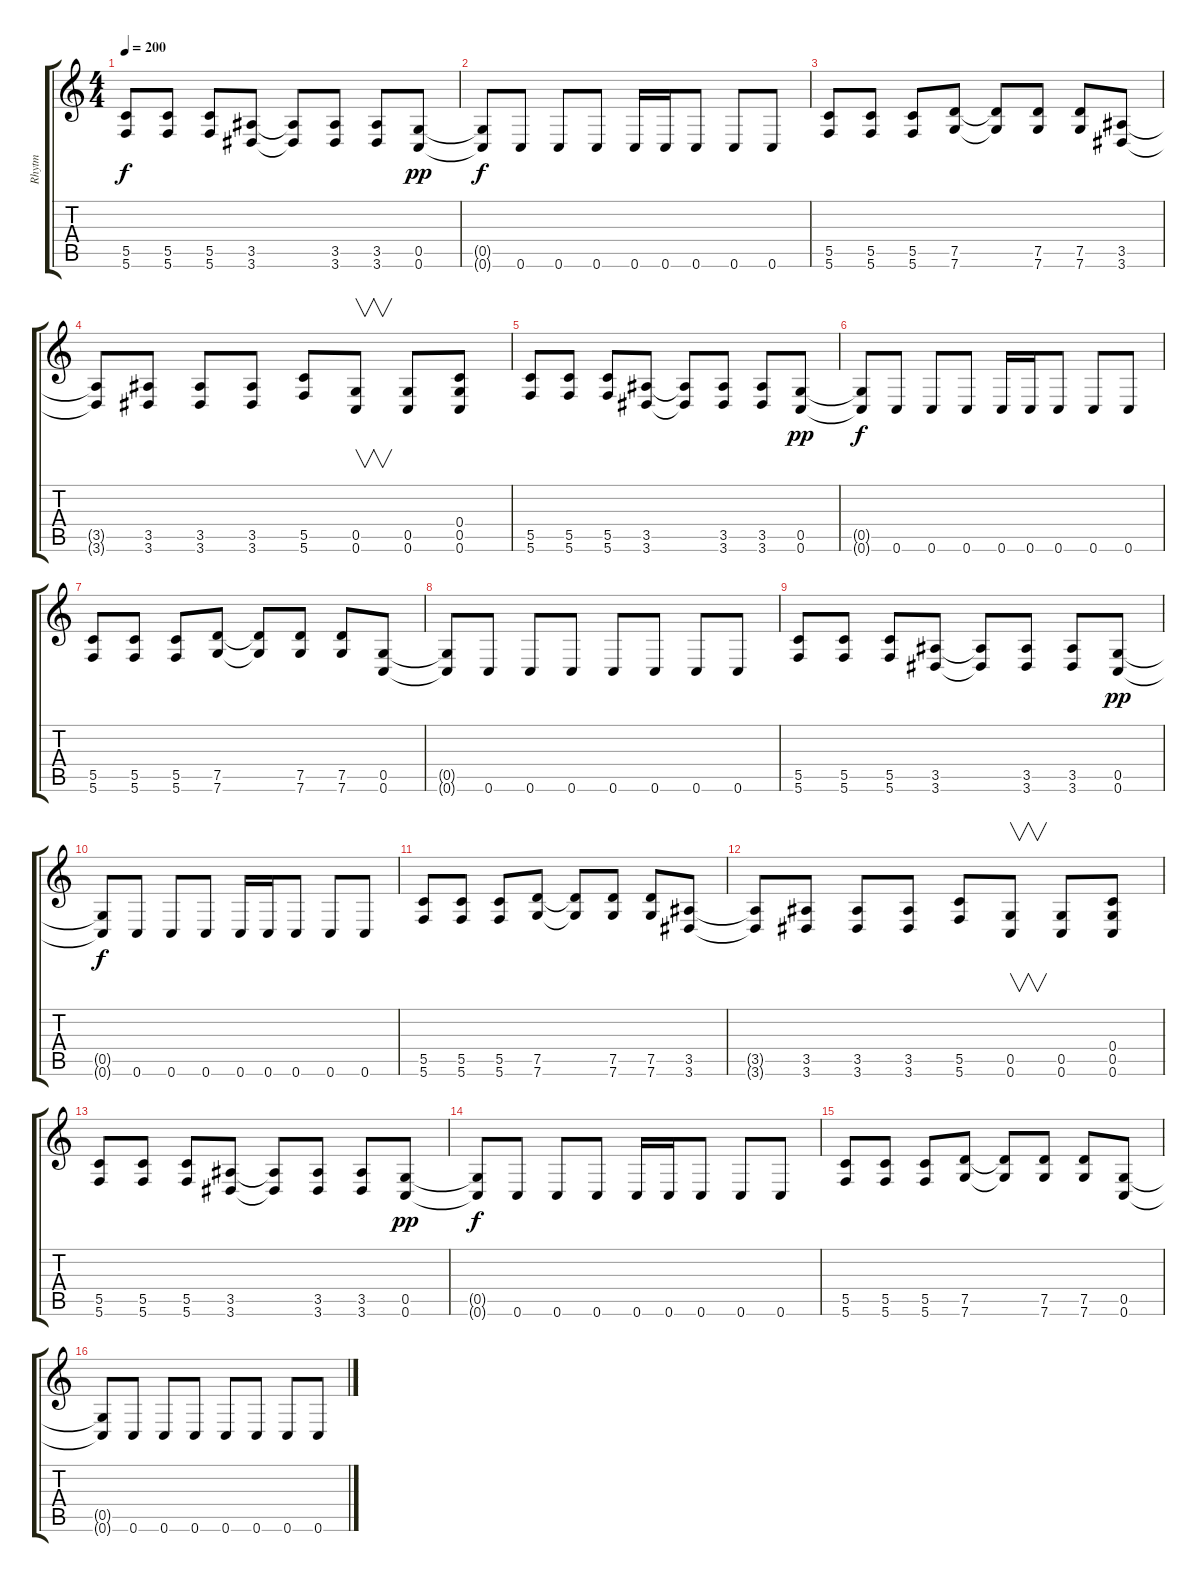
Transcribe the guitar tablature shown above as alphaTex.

\track ("Rhytm" "Rhytm") {instrument distortionguitar}
\staff {score tabs}
\tuning (D4 A3 F3 C3 G2 C2) {hide}
\ts (4 4)
\tempo 200
\clef g2
\ks c
(5.5 5.6).8{dy f} (5.5 5.6).8 (5.5 5.6).8 (3.5 3.6).8 (3.5{t} 3.6{t}).8 (3.5 3.6).8 (3.5 3.6).8 (0.5 0.6).8{dy pp} |
(0.5{t} 0.6{t}).8{dy f} 0.6.8 0.6.8 0.6.8 0.6.16 0.6.16 0.6.8 0.6.8 0.6.8 |
(5.5 5.6).8 (5.5 5.6).8 (5.5 5.6).8 (7.5 7.6).8 (7.5{t} 7.6{t}).8 (7.5 7.6).8 (7.5 7.6).8 (3.5 3.6).8 |
(3.5{t} 3.6{t}).8 (3.5 3.6).8 (3.5 3.6).8 (3.5 3.6).8 (5.5 5.6).8 (0.5 0.6).8{v} (0.5 0.6).8 (0.4 0.5 0.6).8 |
(5.5 5.6).8 (5.5 5.6).8 (5.5 5.6).8 (3.5 3.6).8 (3.5{t} 3.6{t}).8 (3.5 3.6).8 (3.5 3.6).8 (0.5 0.6).8{dy pp} |
(0.5{t} 0.6{t}).8{dy f} 0.6.8 0.6.8 0.6.8 0.6.16 0.6.16 0.6.8 0.6.8 0.6.8 |
(5.5 5.6).8 (5.5 5.6).8 (5.5 5.6).8 (7.5 7.6).8 (7.5{t} 7.6{t}).8 (7.5 7.6).8 (7.5 7.6).8 (0.5 0.6).8 |
(0.5{t} 0.6{t}).8 0.6.8 0.6.8 0.6.8 0.6.8 0.6.8 0.6.8 0.6.8 |
(5.5 5.6).8 (5.5 5.6).8 (5.5 5.6).8 (3.5 3.6).8 (3.5{t} 3.6{t}).8 (3.5 3.6).8 (3.5 3.6).8 (0.5 0.6).8{dy pp} |
(0.5{t} 0.6{t}).8{dy f} 0.6.8 0.6.8 0.6.8 0.6.16 0.6.16 0.6.8 0.6.8 0.6.8 |
(5.5 5.6).8 (5.5 5.6).8 (5.5 5.6).8 (7.5 7.6).8 (7.5{t} 7.6{t}).8 (7.5 7.6).8 (7.5 7.6).8 (3.5 3.6).8 |
(3.5{t} 3.6{t}).8 (3.5 3.6).8 (3.5 3.6).8 (3.5 3.6).8 (5.5 5.6).8 (0.5 0.6).8{v} (0.5 0.6).8 (0.4 0.5 0.6).8 |
(5.5 5.6).8 (5.5 5.6).8 (5.5 5.6).8 (3.5 3.6).8 (3.5{t} 3.6{t}).8 (3.5 3.6).8 (3.5 3.6).8 (0.5 0.6).8{dy pp} |
(0.5{t} 0.6{t}).8{dy f} 0.6.8 0.6.8 0.6.8 0.6.16 0.6.16 0.6.8 0.6.8 0.6.8 |
(5.5 5.6).8 (5.5 5.6).8 (5.5 5.6).8 (7.5 7.6).8 (7.5{t} 7.6{t}).8 (7.5 7.6).8 (7.5 7.6).8 (0.5 0.6).8 |
(0.5{t} 0.6{t}).8 0.6.8 0.6.8 0.6.8 0.6.8 0.6.8 0.6.8 0.6.8
